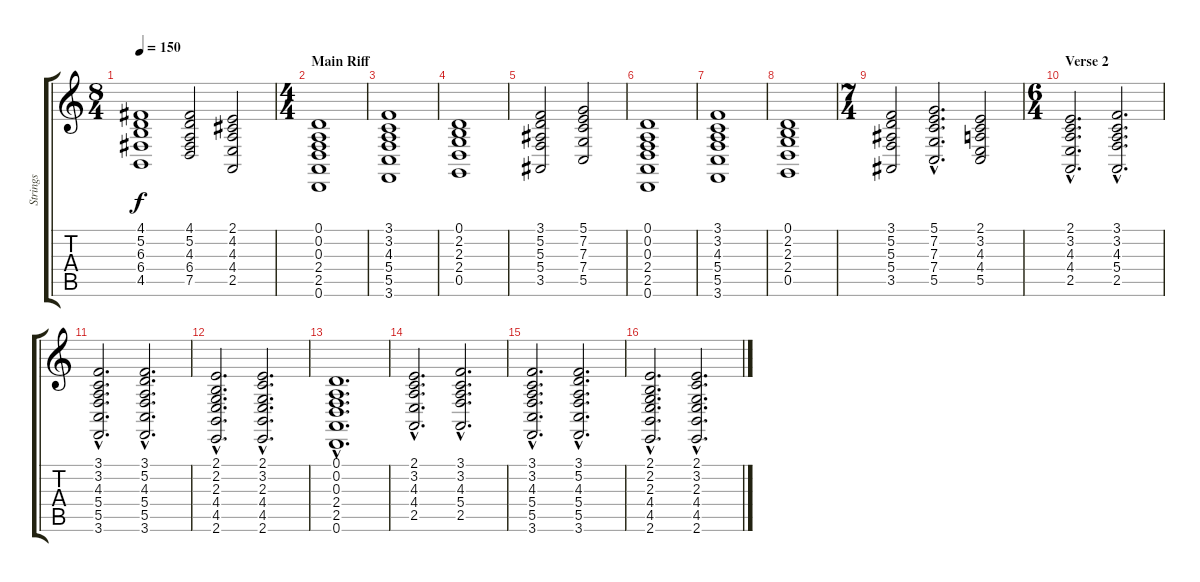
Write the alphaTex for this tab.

\track ("Strings" "Strings") {instrument synthstrings1}
\staff {score tabs}
\tuning (D4 A3 F3 C3 G2 D2) {hide}
\ts (8 4)
\tempo 150
\clef g2
\ks c
(4.1 5.2 6.3 6.4 4.5).1{dy f} (4.1 5.2 4.3 6.4 7.5).2 (2.1 4.2 4.3 4.4 2.5).2 |
\ts (4 4)
\section ("" "Main Riff")
(0.1 0.2 0.3 2.4 2.5 0.6).1 |
(3.1 3.2 4.3 5.4 5.5 3.6).1 |
(0.1 2.2 2.3 2.4 0.5).1 |
(3.1 5.2 5.3 5.4 3.5).2 (5.1 7.2 7.3 7.4 5.5).2 |
(0.1 0.2 0.3 2.4 2.5 0.6).1 |
(3.1 3.2 4.3 5.4 5.5 3.6).1 |
(0.1 2.2 2.3 2.4 0.5).1 |
\ts (7 4)
(3.1 5.2 5.3 5.4 3.5).2 (5.1{hac} 7.2{hac} 7.3{hac} 7.4{hac} 5.5{hac}).2{d} (2.1 3.2 4.3 4.4 5.5).2 |
\ts (6 4)
\section ("" "Verse 2")
(2.1{hac} 3.2{hac} 4.3{hac} 4.4{hac} 2.5{hac}).2{d} (3.1{hac} 3.2{hac} 4.3{hac} 5.4{hac} 2.5{hac}).2{d} |
(3.1{hac} 3.2{hac} 4.3{hac} 5.4{hac} 5.5{hac} 3.6{hac}).2{d} (3.1{hac} 5.2{hac} 4.3{hac} 5.4{hac} 5.5{hac} 3.6{hac}).2{d} |
(2.1{hac} 2.2{hac} 2.3{hac} 4.4{hac} 4.5{hac} 2.6{hac}).2{d} (2.1{hac} 3.2{hac} 2.3{hac} 4.4{hac} 4.5{hac} 2.6{hac}).2{d} |
(0.1{hac} 0.2{hac} 0.3{hac} 2.4{hac} 2.5{hac} 0.6{hac}).1{d} |
(2.1{hac} 3.2{hac} 4.3{hac} 4.4{hac} 2.5{hac}).2{d} (3.1{hac} 3.2{hac} 4.3{hac} 5.4{hac} 2.5{hac}).2{d} |
(3.1{hac} 3.2{hac} 4.3{hac} 5.4{hac} 5.5{hac} 3.6{hac}).2{d} (3.1{hac} 5.2{hac} 4.3{hac} 5.4{hac} 5.5{hac} 3.6{hac}).2{d} |
(2.1{hac} 2.2{hac} 2.3{hac} 4.4{hac} 4.5{hac} 2.6{hac}).2{d} (2.1{hac} 3.2{hac} 2.3{hac} 4.4{hac} 4.5{hac} 2.6{hac}).2{d}
